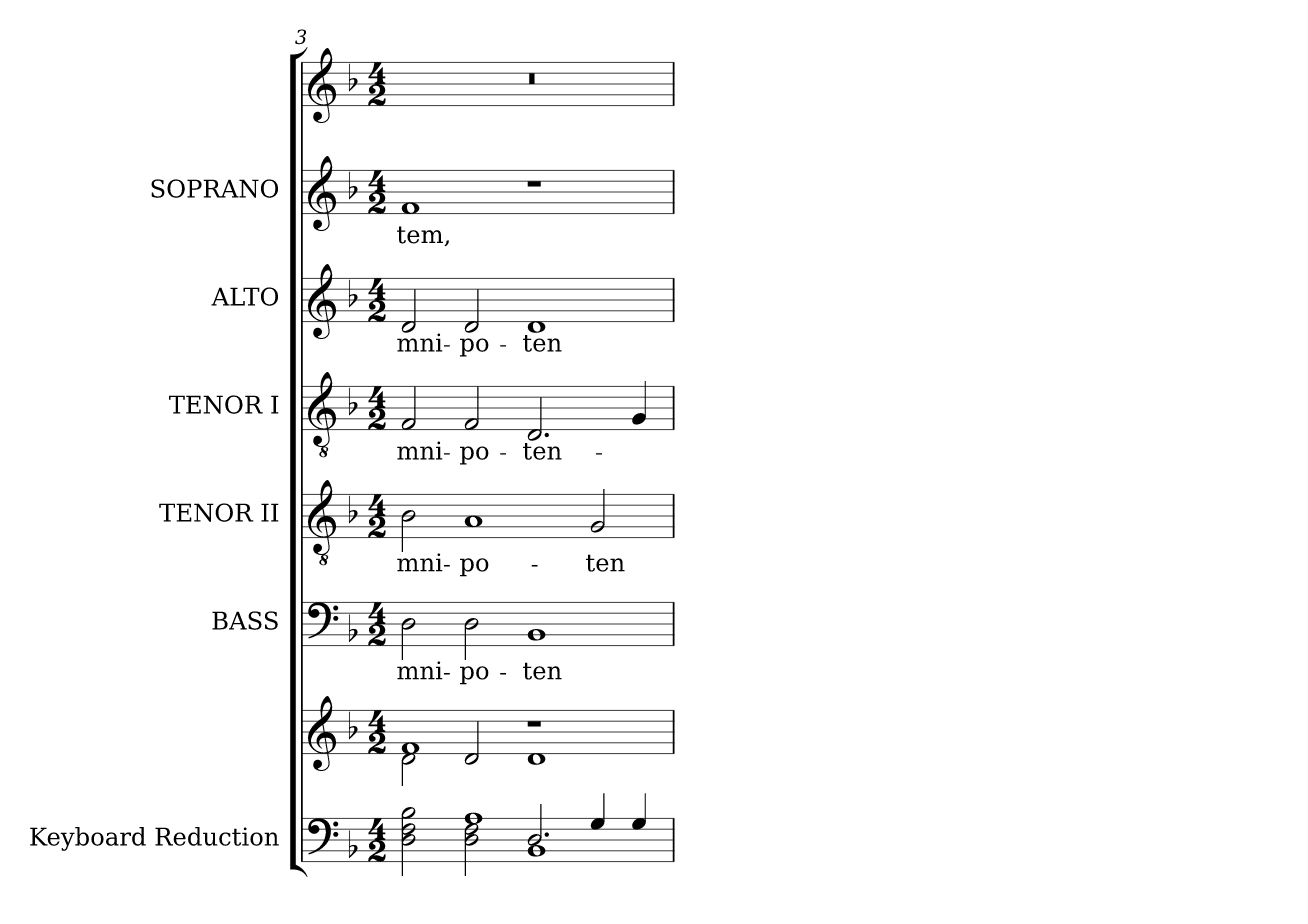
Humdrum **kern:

**kern	**kern	**kern	**text	**kern	**text	**kern	**text	**kern	**text	**kern	**text	**kern
*part7	*part7	*part6	*part6	*part5	*part5	*part4	*part4	*part3	*part3	*part2	*part2	*part1
*staff8	*staff7	*staff6	*staff6	*staff5	*staff5	*staff4	*staff4	*staff3	*staff3	*staff2	*staff2	*staff1
*I"Keyboard Reduction	*	*I"BASS	*	*I"TENOR II	*	*I"TENOR I	*	*I"ALTO	*	*I"SOPRANO	*	*
*I'Reduc.	*	*I'B.	*	*I'T. II	*	*I'T. I	*	*I'A.	*	*I'S.	*	*
*clefF4	*clefG2	*clefF4	*	*clefGv2	*	*clefGv2	*	*clefG2	*	*clefG2	*	*clefG2
*	*	*	*	*ITrd7c12	*	*ITrd7c12	*	*	*	*	*	*
*k[b-]	*k[b-]	*k[b-]	*	*k[b-]	*	*k[b-]	*	*k[b-]	*	*k[b-]	*	*k[b-]
*F:	*F:	*F:	*	*F:	*	*F:	*	*F:	*	*F:	*	*F:
*M4/2	*M4/2	*M4/2	*	*M4/2	*	*M4/2	*	*M4/2	*	*M4/2	*	*M4/2
=3	=3	=3	=3	=3	=3	=3	=3	=3	=3	=3	=3	=3
*^	*^	*	*	*	*	*	*	*	*	*	*	*
*	*^	*	*	*	*	*	*	*	*	*	*	*	*	*
!	!	!	!	!	!	!LO:LY:b:color=#000000	!	!	!	!	!	!	!	!	!
!	!	!	!	!	!	!	!	!LO:LY:b:color=#000000	!	!	!	!	!	!	!
!	!	!	!	!	!	!	!	!	!	!LO:LY:b:color=#000000	!	!	!	!	!
!	!	!	!	!	!	!	!	!	!	!	!	!LO:LY:b:color=#000000	!	!	!
!	!	!	!	!	!	!	!	!	!	!	!	!	!	!LO:LY:b:color=#000000	!LO:N:vis=1
2Di\ 2Fi 2B-i	2ryy	1ryy	1fi	2di\	2Di\	-mni-	2BB-i\	-mni-	2FFi/	-mni-	2di/	mni-	1fi	-tem,	0r
!	!	!	!	!	!	!LO:LY:b:color=#000000	!	!	!	!	!	!	!	!	!
!	!	!	!	!	!	!	!	!LO:LY:b:color=#000000	!	!	!	!	!	!	!
!	!	!	!	!	!	!	!	!	!	!LO:LY:b:color=#000000	!	!	!	!	!
!	!	!	!	!	!	!	!	!	!	!	!	!LO:LY:b:color=#000000	!	!	!
1Ai	2Di\ 2Fi	.	.	2di/	2Di\	-po-	1AAi	-po-	2FFi/	-po-	2di/	-po-	.	.	.
!	!	!	!	!	!	!LO:LY:b:color=#000000	!	!	!	!	!	!	!	!	!
!	!	!	!	!	!	!	!	!	!	!LO:LY:b:color=#000000	!	!	!	!	!
!	!	!	!	!	!	!	!	!	!	!	!	!LO:LY:b:color=#000000	!	!	!
.	2.Di/	1BB-i	1r	1di	1BB-i	-ten-	.	.	2.DDi/	-ten-	1di	-ten-	1r	.	.
!	!	!	!	!	!	!	!	!LO:LY:b:color=#000000	!	!	!	!	!	!	!
4Gi/	.	.	.	.	.	.	2GGi/	-ten-	.	.	.	.	.	.	.
4ryy	4Gi/	.	.	.	.	.	.	.	4GGi/	.	.	.	.	.	.
*v	*v	*v	*	*	*	*	*	*	*	*	*	*	*	*	*
*	*v	*v	*	*	*	*	*	*	*	*	*	*	*
=	=	=	=	=	=	=	=	=	=	=	=	=
*-	*-	*-	*-	*-	*-	*-	*-	*-	*-	*-	*-	*-
